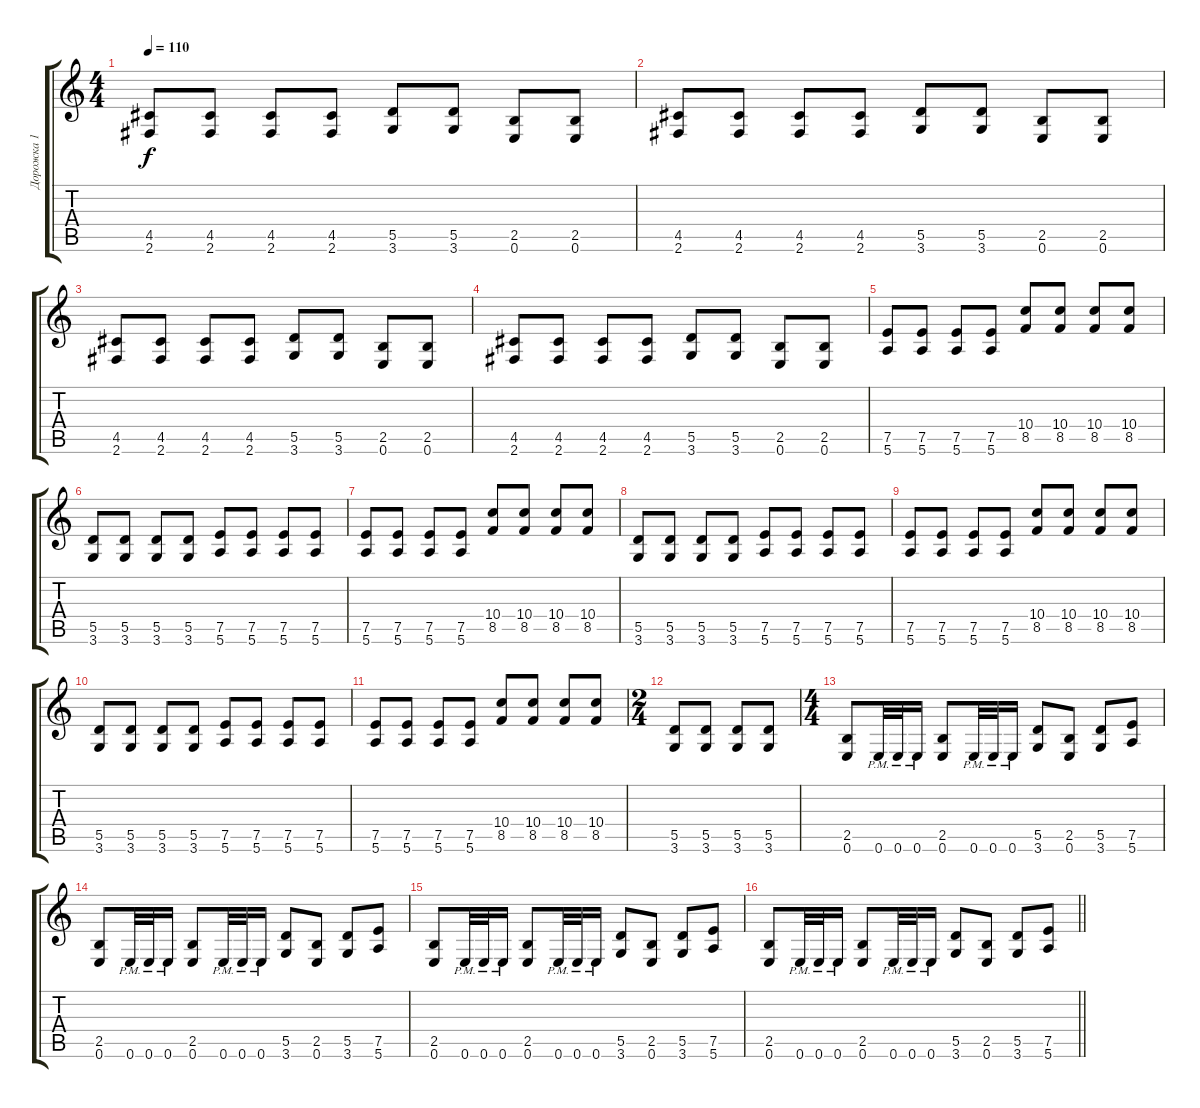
\track ("Дорожка 1" "Дорожка 1") {instrument distortionguitar}
\staff {score tabs}
\tuning (E4 B3 G3 D3 A2 E2) {hide}
\ts (4 4)
\tempo 110
\clef g2
\ks c
(4.5 2.6).8{dy f} (4.5 2.6).8 (4.5 2.6).8 (4.5 2.6).8 (5.5 3.6).8 (5.5 3.6).8 (2.5 0.6).8 (2.5 0.6).8 |
(4.5 2.6).8 (4.5 2.6).8 (4.5 2.6).8 (4.5 2.6).8 (5.5 3.6).8 (5.5 3.6).8 (2.5 0.6).8 (2.5 0.6).8 |
(4.5 2.6).8 (4.5 2.6).8 (4.5 2.6).8 (4.5 2.6).8 (5.5 3.6).8 (5.5 3.6).8 (2.5 0.6).8 (2.5 0.6).8 |
(4.5 2.6).8 (4.5 2.6).8 (4.5 2.6).8 (4.5 2.6).8 (5.5 3.6).8 (5.5 3.6).8 (2.5 0.6).8 (2.5 0.6).8 |
(7.5 5.6).8 (7.5 5.6).8 (7.5 5.6).8 (7.5 5.6).8 (10.4 8.5).8 (10.4 8.5).8 (10.4 8.5).8 (10.4 8.5).8 |
(5.5 3.6).8 (5.5 3.6).8 (5.5 3.6).8 (5.5 3.6).8 (7.5 5.6).8 (7.5 5.6).8 (7.5 5.6).8 (7.5 5.6).8 |
(7.5 5.6).8 (7.5 5.6).8 (7.5 5.6).8 (7.5 5.6).8 (10.4 8.5).8 (10.4 8.5).8 (10.4 8.5).8 (10.4 8.5).8 |
(5.5 3.6).8 (5.5 3.6).8 (5.5 3.6).8 (5.5 3.6).8 (7.5 5.6).8 (7.5 5.6).8 (7.5 5.6).8 (7.5 5.6).8 |
(7.5 5.6).8 (7.5 5.6).8 (7.5 5.6).8 (7.5 5.6).8 (10.4 8.5).8 (10.4 8.5).8 (10.4 8.5).8 (10.4 8.5).8 |
(5.5 3.6).8 (5.5 3.6).8 (5.5 3.6).8 (5.5 3.6).8 (7.5 5.6).8 (7.5 5.6).8 (7.5 5.6).8 (7.5 5.6).8 |
(7.5 5.6).8 (7.5 5.6).8 (7.5 5.6).8 (7.5 5.6).8 (10.4 8.5).8 (10.4 8.5).8 (10.4 8.5).8 (10.4 8.5).8 |
\ts (2 4)
(5.5 3.6).8 (5.5 3.6).8 (5.5 3.6).8 (5.5 3.6).8 |
\ts (4 4)
(2.5 0.6).8 0.6{pm}.32 0.6{pm}.32 0.6{pm}.16 (2.5 0.6).8 0.6{pm}.32 0.6{pm}.32 0.6{pm}.16 (5.5 3.6).8 (2.5 0.6).8 (5.5 3.6).8 (7.5 5.6).8 |
(2.5 0.6).8 0.6{pm}.32 0.6{pm}.32 0.6{pm}.16 (2.5 0.6).8 0.6{pm}.32 0.6{pm}.32 0.6{pm}.16 (5.5 3.6).8 (2.5 0.6).8 (5.5 3.6).8 (7.5 5.6).8 |
(2.5 0.6).8 0.6{pm}.32 0.6{pm}.32 0.6{pm}.16 (2.5 0.6).8 0.6{pm}.32 0.6{pm}.32 0.6{pm}.16 (5.5 3.6).8 (2.5 0.6).8 (5.5 3.6).8 (7.5 5.6).8 |
\barLineRight lightlight
(2.5 0.6).8 0.6{pm}.32 0.6{pm}.32 0.6{pm}.16 (2.5 0.6).8 0.6{pm}.32 0.6{pm}.32 0.6{pm}.16 (5.5 3.6).8 (2.5 0.6).8 (5.5 3.6).8 (7.5 5.6).8
